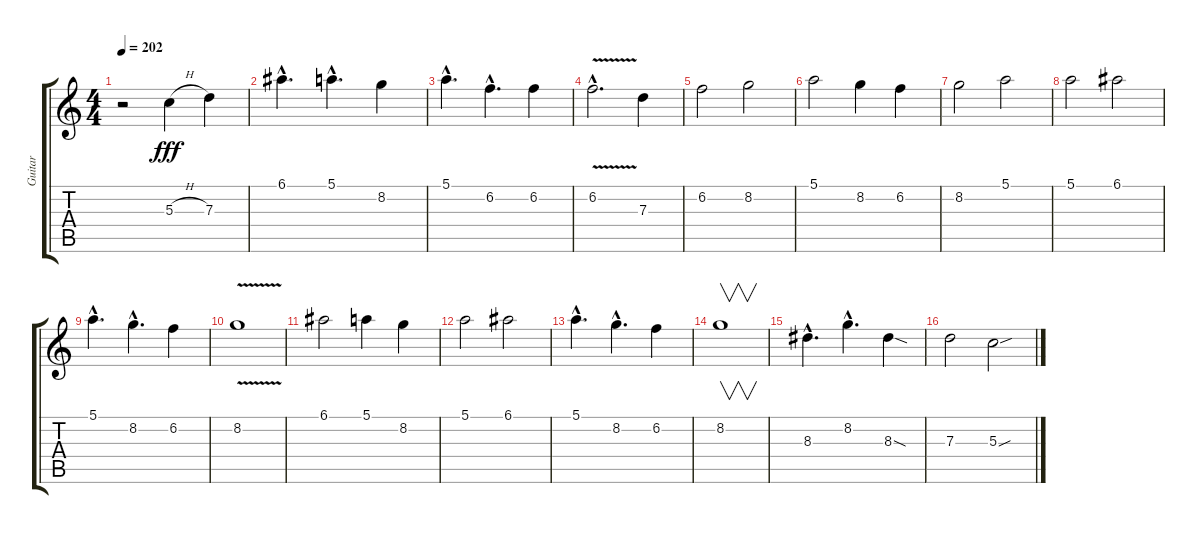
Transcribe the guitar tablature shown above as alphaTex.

\track ("Guitar" "Guitar") {instrument acousticguitarnylon}
\staff {score tabs}
\tuning (E4 B3 G3 D3 A2 E2) {hide}
\ts (4 4)
\tempo 202
\clef g2
\ks c
r.2{dy fff} 5.3{h}.4 7.3.4 |
6.1{hac}.4{d} 5.1{hac}.4{d} 8.2.4 |
5.1{hac}.4{d} 6.2{hac}.4{d} 6.2.4 |
6.2{v hac}.2{d} 7.3.4 |
6.2.2 8.2.2 |
5.1.2 8.2.4 6.2.4 |
8.2.2 5.1.2 |
5.1.2 6.1.2 |
5.1{hac}.4{d} 8.2{hac}.4{d} 6.2.4 |
8.2{v}.1 |
6.1.2 5.1.4 8.2.4 |
5.1.2 6.1.2 |
5.1{hac}.4{d} 8.2{hac}.4{d} 6.2.4 |
8.2.1{v} |
8.3{hac}.4{d} 8.2{hac}.4{d} 8.3{sod}.4 |
7.3.2 5.3{sou}.2
